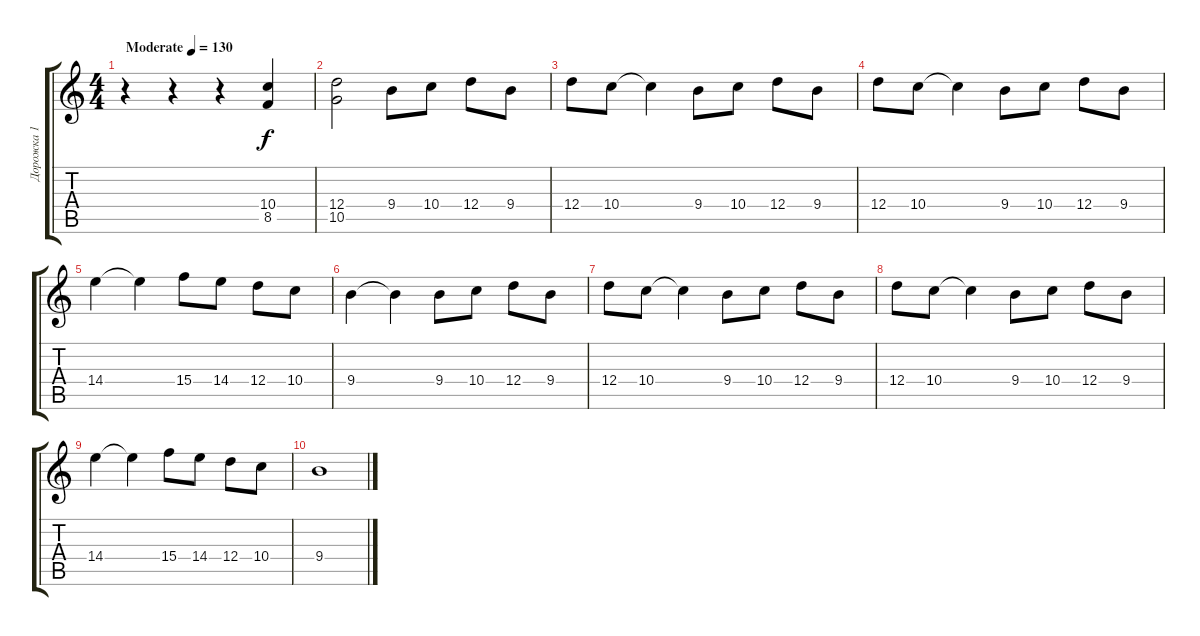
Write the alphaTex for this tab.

\track ("Дорожка 1" "Дорожка 1") {instrument overdrivenguitar}
\staff {score tabs}
\tuning (E4 B3 G3 D3 A2 E2) {hide}
\ts (4 4)
\tempo (130 "Moderate")
\clef g2
\ks c
r.4{dy f instrument overdrivenguitar} r.4 r.4 (10.4 8.5).4 |
(12.4 10.5).2 9.4.8 10.4.8 12.4.8 9.4.8 |
12.4.8 10.4.8 10.4{t}.4 9.4.8 10.4.8 12.4.8 9.4.8 |
12.4.8 10.4.8 10.4{t}.4 9.4.8 10.4.8 12.4.8 9.4.8 |
14.4.4 14.4{t}.4 15.4.8 14.4.8 12.4.8 10.4.8 |
9.4.4 9.4{t}.4 9.4.8 10.4.8 12.4.8 9.4.8 |
12.4.8 10.4.8 10.4{t}.4 9.4.8 10.4.8 12.4.8 9.4.8 |
12.4.8 10.4.8 10.4{t}.4 9.4.8 10.4.8 12.4.8 9.4.8 |
14.4.4 14.4{t}.4 15.4.8 14.4.8 12.4.8 10.4.8 |
9.4.1
